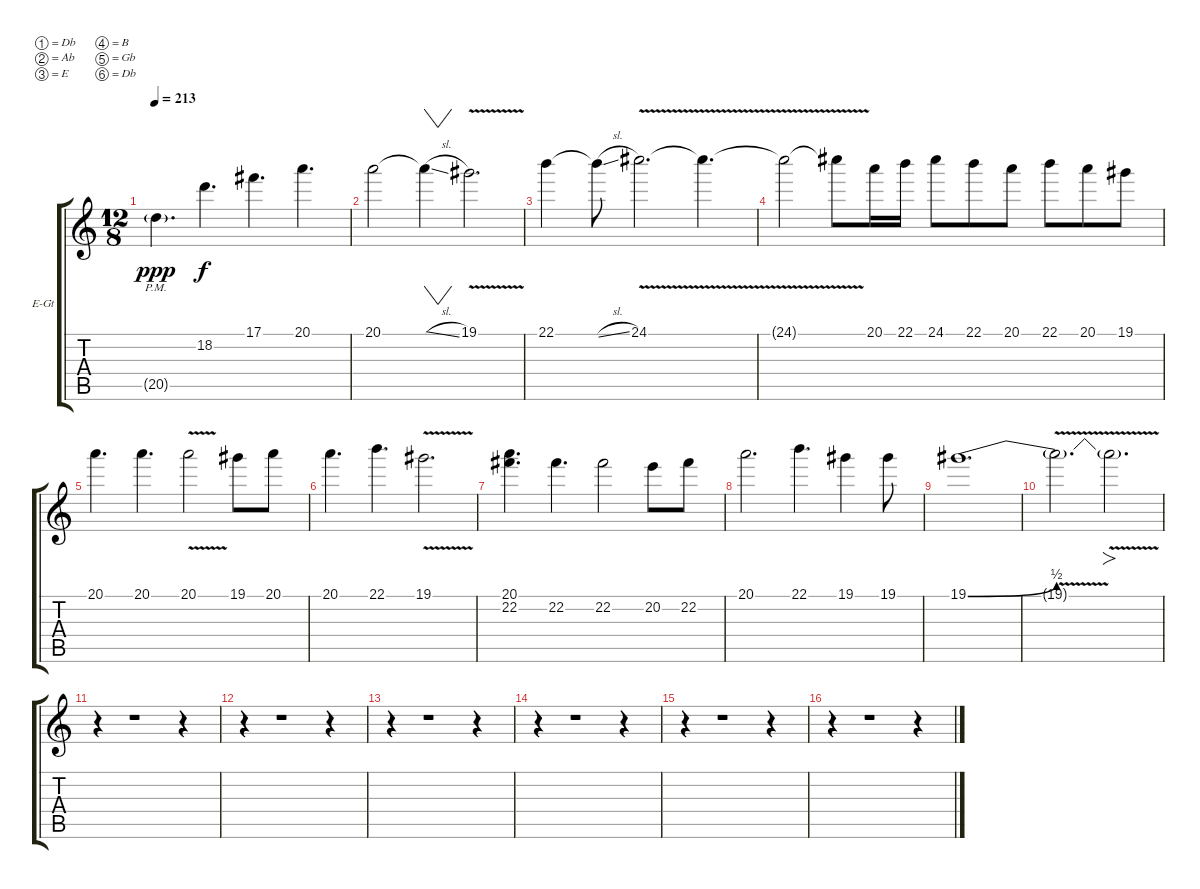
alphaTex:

\bracketExtendMode groupsimilarinstruments
\firstSystemTrackNameOrientation horizontal
\otherSystemsTrackNameOrientation horizontal
\track ("Lead 2" "E-Gt") {instrument overdrivenguitar}
\staff {score tabs}
\tuning (Db4 Ab3 E3 B2 Gb2 Db2)
\ts (12 8)
\tempo 213
\clef g2
\ks c
20.5{g pm}.4{d dy ppp} 18.2.4{d dy f} 17.1.4{d} 20.1.4{d} |
20.1.2 20.1{sl t}.4{vw} 19.1{v}.2{d} |
22.1.4 22.1{sl t}.8 24.1{v}.2{d} 24.1{v t}.4{d} |
24.1{v t}.2 24.1{v t}.8 20.1.16 22.1.16 24.1.8 22.1.8 20.1.8 22.1.8 20.1.8 19.1.8 |
20.1.4{d} 20.1.4{d} 20.1{v}.2 19.1.8 20.1.8 |
20.1.4{d} 22.1.4{d} 19.1{v}.2{d} |
(20.1 22.2).4{d} 22.2.4{d} 22.2.2 20.2.8 22.2.8 |
20.1.2{d} 22.1.4{d} 19.1.4 19.1.8 |
19.1{be (bend 0 0 5.3999999999999995 2)}.1{d} |
19.1{v t}.2{d} 19.1{v t}.2{fo d} |
r.4 r.1 r.4 |
r.4 r.1 r.4 |
r.4 r.1 r.4 |
r.4 r.1 r.4 |
r.4 r.1 r.4 |
r.4 r.1 r.4
